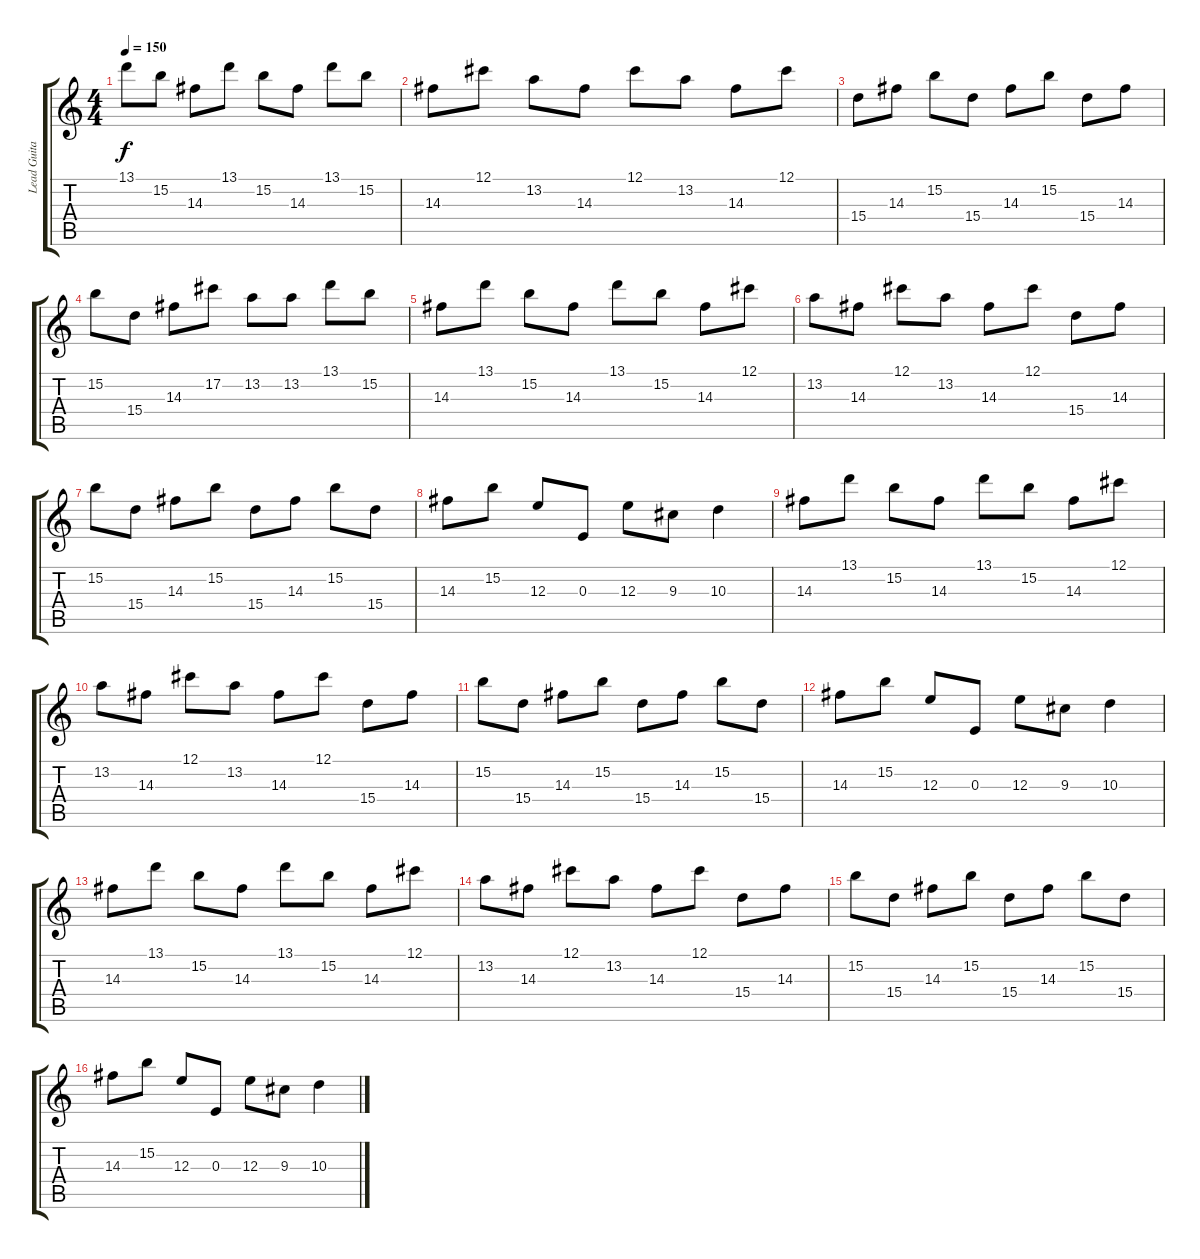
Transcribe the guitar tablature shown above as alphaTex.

\track ("Lead Guitar" "Lead Guita") {instrument distortionguitar}
\staff {score tabs}
\tuning (Db4 Ab3 E3 B2 Gb2 B1) {hide}
\ts (4 4)
\tempo 150
\clef g2
\ks c
13.1.8{dy f} 15.2.8 14.3.8 13.1.8 15.2.8 14.3.8 13.1.8 15.2.8 |
14.3.8 12.1.8 13.2.8 14.3.8 12.1.8 13.2.8 14.3.8 12.1.8 |
15.4.8 14.3.8 15.2.8 15.4.8 14.3.8 15.2.8 15.4.8 14.3.8 |
15.2.8 15.4.8 14.3.8 17.2.8 13.2.8 13.2.8 13.1.8 15.2.8 |
14.3.8 13.1.8 15.2.8 14.3.8 13.1.8 15.2.8 14.3.8 12.1.8 |
13.2.8 14.3.8 12.1.8 13.2.8 14.3.8 12.1.8 15.4.8 14.3.8 |
15.2.8 15.4.8 14.3.8 15.2.8 15.4.8 14.3.8 15.2.8 15.4.8 |
14.3.8 15.2.8 12.3.8 0.3.8 12.3.8 9.3.8 10.3.4 |
14.3.8 13.1.8 15.2.8 14.3.8 13.1.8 15.2.8 14.3.8 12.1.8 |
13.2.8 14.3.8 12.1.8 13.2.8 14.3.8 12.1.8 15.4.8 14.3.8 |
15.2.8 15.4.8 14.3.8 15.2.8 15.4.8 14.3.8 15.2.8 15.4.8 |
14.3.8 15.2.8 12.3.8 0.3.8 12.3.8 9.3.8 10.3.4 |
14.3.8 13.1.8 15.2.8 14.3.8 13.1.8 15.2.8 14.3.8 12.1.8 |
13.2.8 14.3.8 12.1.8 13.2.8 14.3.8 12.1.8 15.4.8 14.3.8 |
15.2.8 15.4.8 14.3.8 15.2.8 15.4.8 14.3.8 15.2.8 15.4.8 |
14.3.8 15.2.8 12.3.8 0.3.8 12.3.8 9.3.8 10.3.4
